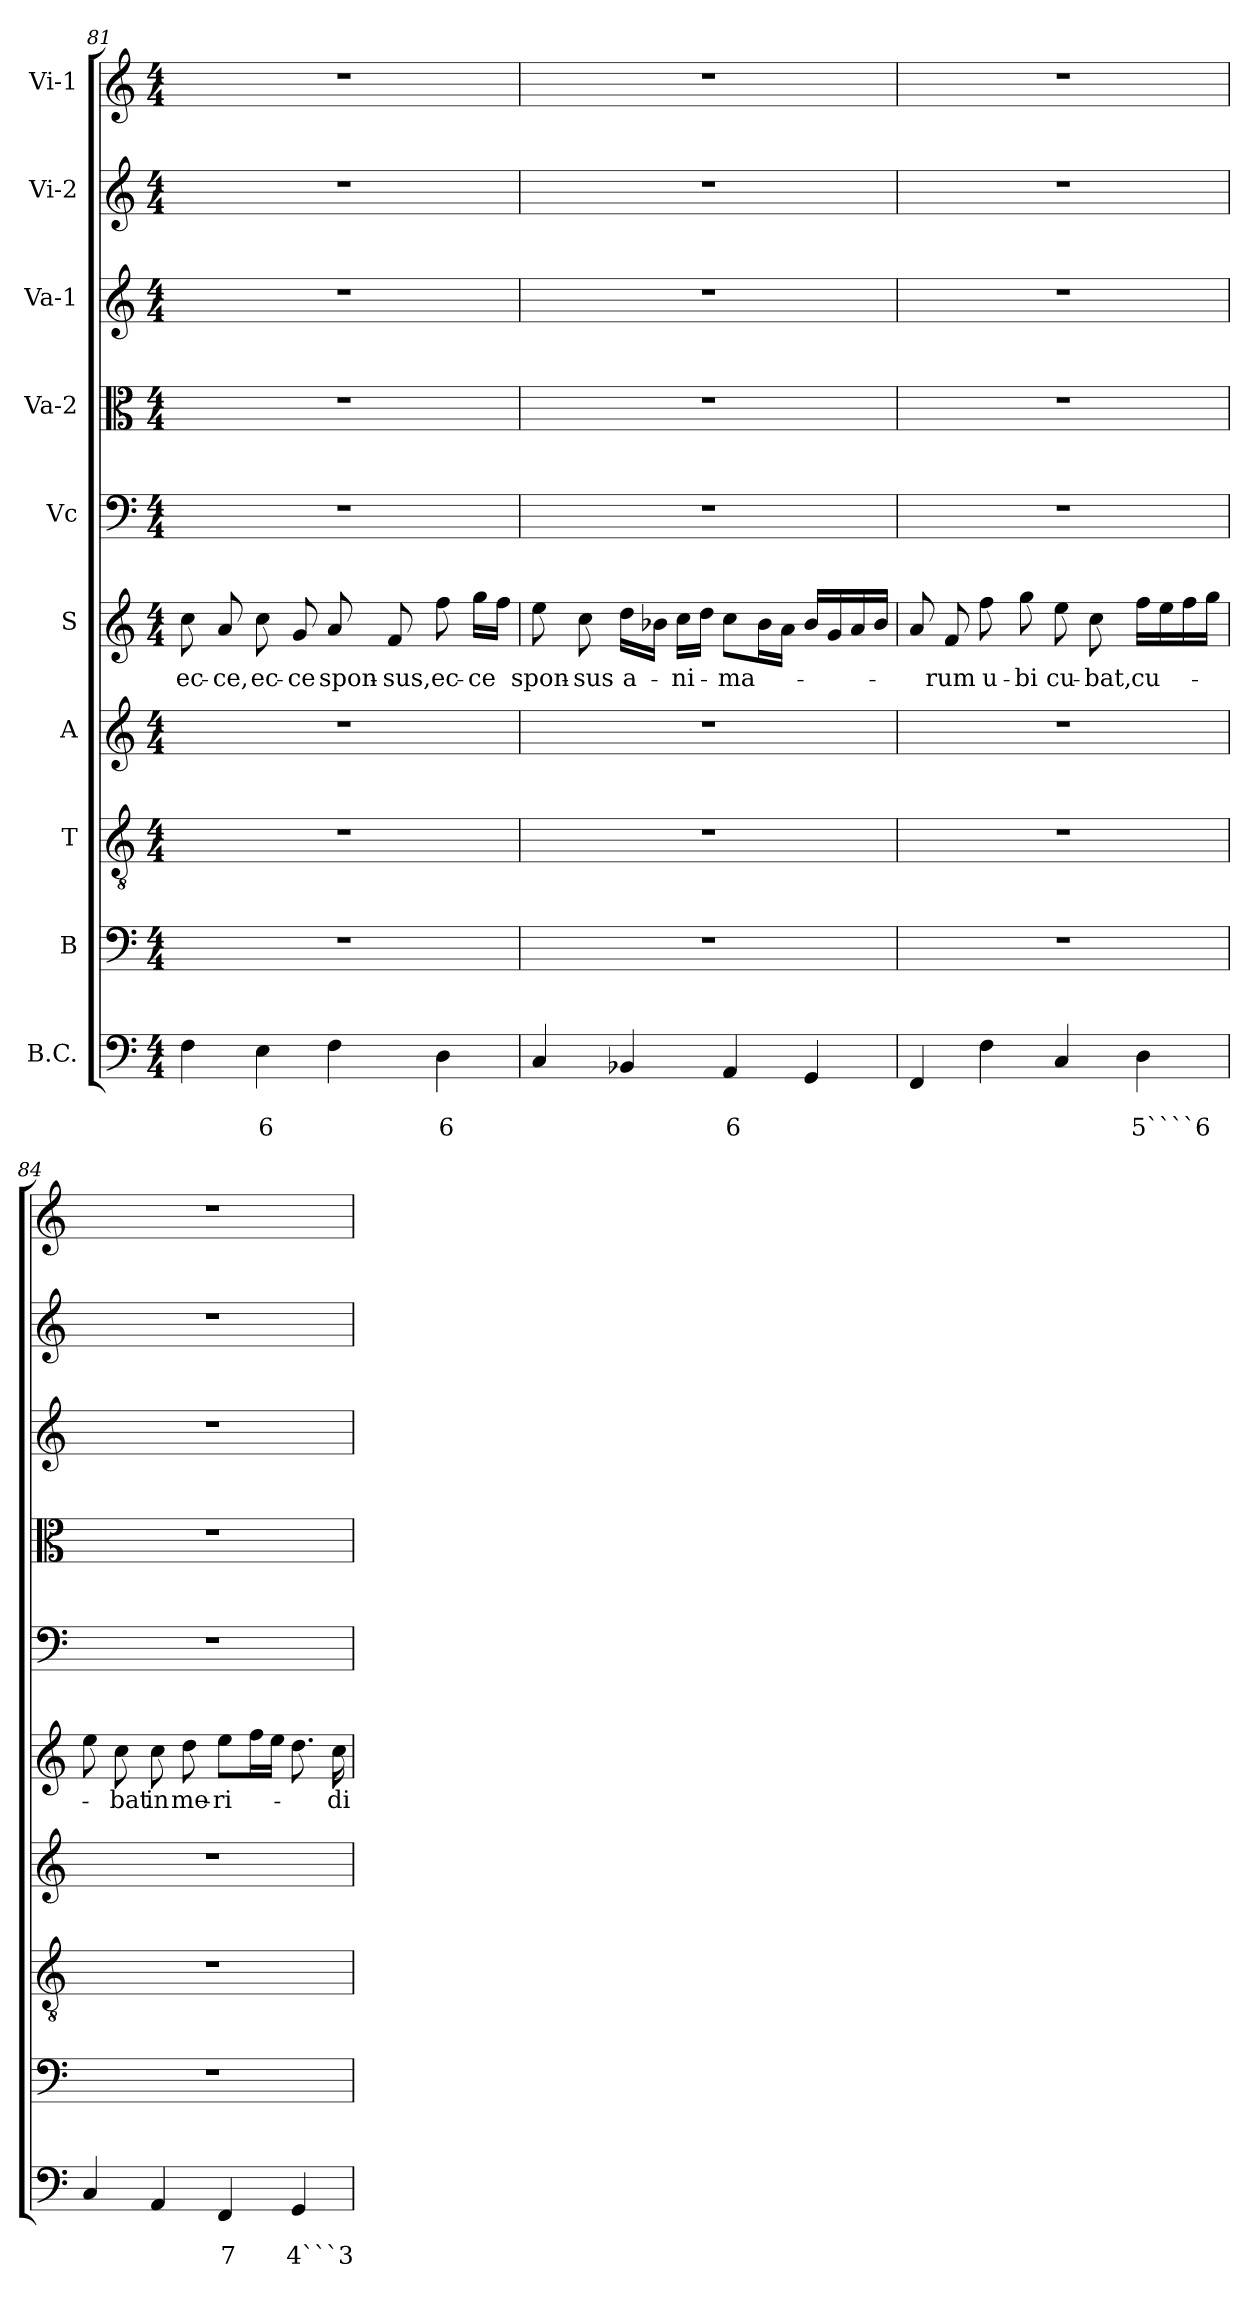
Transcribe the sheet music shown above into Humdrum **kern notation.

**kern	**text	**text	**kern	**kern	**kern	**kern	**text	**kern	**kern	**kern	**kern	**kern
*part10	*part10	*part10	*part9	*part8	*part7	*part6	*part6	*part5	*part4	*part3	*part2	*part1
*staff10	*staff10	*staff10	*staff9	*staff8	*staff7	*staff6	*staff6	*staff5	*staff4	*staff3	*staff2	*staff1
*I"B.C.	*	*	*I"B	*I"T	*I"A	*I"S	*	*I"Vc	*I"Va-2	*I"Va-1	*I"Vi-2	*I"Vi-1
*clefF4	*	*	*clefF4	*clefGv2	*clefG2	*clefG2	*	*clefF4	*clefC3	*clefG2	*clefG2	*clefG2
*k[]	*	*	*k[]	*k[]	*k[]	*k[]	*	*k[]	*k[]	*k[]	*k[]	*k[]
*C:	*	*	*C:	*C:	*C:	*C:	*	*C:	*C:	*C:	*C:	*C:
*M4/4	*	*	*M4/4	*M4/4	*M4/4	*M4/4	*	*M4/4	*M4/4	*M4/4	*M4/4	*M4/4
=81	=81	=81	=81	=81	=81	=81	=81	=81	=81	=81	=81	=81
!	!	!	!	!	!	!	!LO:LY:b	!	!	!	!	!
4F\	.	.	1r	1r	1r	8cc\	ec-	1r	1r	1r	1r	1r
!	!	!	!	!	!	!	!LO:LY:b	!	!	!	!	!
.	.	.	.	.	.	8a/	-ce,	.	.	.	.	.
!	!	!LO:LY:b	!	!	!	!	!LO:LY:b	!	!	!	!	!
4E\	.	6	.	.	.	8cc\	ec-	.	.	.	.	.
!	!	!	!	!	!	!	!LO:LY:b	!	!	!	!	!
.	.	.	.	.	.	8g/	-ce	.	.	.	.	.
!	!	!	!	!	!	!	!LO:LY:b	!	!	!	!	!
4F\	.	.	.	.	.	8a/	spon-	.	.	.	.	.
!	!	!	!	!	!	!	!LO:LY:b	!	!	!	!	!
.	.	.	.	.	.	8f/	-sus,	.	.	.	.	.
!	!	!LO:LY:b	!	!	!	!	!LO:LY:b	!	!	!	!	!
4D\	.	6	.	.	.	8ff\	ec-	.	.	.	.	.
!	!	!	!	!	!	!	!LO:LY:b	!	!	!	!	!
.	.	.	.	.	.	16gg\LL	-ce	.	.	.	.	.
.	.	.	.	.	.	16ff\JJ	.	.	.	.	.	.
=82	=82	=82	=82	=82	=82	=82	=82	=82	=82	=82	=82	=82
!	!	!	!	!	!	!	!LO:LY:b	!	!	!	!	!
4C/	.	.	1r	1r	1r	8ee\	spon-	1r	1r	1r	1r	1r
!	!	!	!	!	!	!	!LO:LY:b	!	!	!	!	!
.	.	.	.	.	.	8cc\	-sus	.	.	.	.	.
!	!	!	!	!	!	!	!LO:LY:b	!	!	!	!	!
4BB-X/	.	.	.	.	.	16dd\LL	a-	.	.	.	.	.
.	.	.	.	.	.	16b-X\JJ	.	.	.	.	.	.
!	!	!	!	!	!	!	!LO:LY:b	!	!	!	!	!
.	.	.	.	.	.	16cc\LL	-ni-	.	.	.	.	.
.	.	.	.	.	.	16dd\JJ	.	.	.	.	.	.
!	!	!LO:LY:b	!	!	!	!	!LO:LY:b	!	!	!	!	!
4AA/	.	6	.	.	.	8cc\L	-ma-	.	.	.	.	.
.	.	.	.	.	.	16b-\L	.	.	.	.	.	.
.	.	.	.	.	.	16a\JJ	.	.	.	.	.	.
4GG/	.	.	.	.	.	16b-/LL	.	.	.	.	.	.
.	.	.	.	.	.	16g/	.	.	.	.	.	.
.	.	.	.	.	.	16a/	.	.	.	.	.	.
.	.	.	.	.	.	16b-/JJ	.	.	.	.	.	.
=83	=83	=83	=83	=83	=83	=83	=83	=83	=83	=83	=83	=83
4FF/	.	.	1r	1r	1r	8a/	.	1r	1r	1r	1r	1r
!	!	!	!	!	!	!	!LO:LY:b	!	!	!	!	!
.	.	.	.	.	.	8f/	-rum	.	.	.	.	.
!	!	!	!	!	!	!	!LO:LY:b	!	!	!	!	!
4F\	.	.	.	.	.	8ff\	u-	.	.	.	.	.
!	!	!	!	!	!	!	!LO:LY:b	!	!	!	!	!
.	.	.	.	.	.	8gg\	-bi	.	.	.	.	.
!	!	!	!	!	!	!	!LO:LY:b	!	!	!	!	!
4C/	.	.	.	.	.	8ee\	cu-	.	.	.	.	.
!	!	!	!	!	!	!	!LO:LY:b	!	!	!	!	!
.	.	.	.	.	.	8cc\	-bat,	.	.	.	.	.
!	!	!LO:LY:b	!	!	!	!	!LO:LY:b	!	!	!	!	!
4D\	.	5````6	.	.	.	16ff\LL	cu-	.	.	.	.	.
.	.	.	.	.	.	16ee\	.	.	.	.	.	.
.	.	.	.	.	.	16ff\	.	.	.	.	.	.
.	.	.	.	.	.	16gg\JJ	.	.	.	.	.	.
!!LO:PB:g=z
=84	=84	=84	=84	=84	=84	=84	=84	=84	=84	=84	=84	=84
4C/	.	.	1r	1r	1r	8ee\	.	1r	1r	1r	1r	1r
!	!	!	!	!	!	!	!LO:LY:b	!	!	!	!	!
.	.	.	.	.	.	8cc\	-bat	.	.	.	.	.
!	!	!	!	!	!	!	!LO:LY:b	!	!	!	!	!
4AA/	.	.	.	.	.	8cc\	in	.	.	.	.	.
!	!	!	!	!	!	!	!LO:LY:b	!	!	!	!	!
.	.	.	.	.	.	8dd\	me-	.	.	.	.	.
!	!	!LO:LY:b	!	!	!	!	!LO:LY:b	!	!	!	!	!
4FF/	.	7	.	.	.	8ee\L	-ri-	.	.	.	.	.
.	.	.	.	.	.	16ff\L	.	.	.	.	.	.
.	.	.	.	.	.	16ee\JJ	.	.	.	.	.	.
!	!	!LO:LY:b	!	!	!	!	!	!	!	!	!	!
4GG/	.	4```3	.	.	.	8.dd\	.	.	.	.	.	.
!	!	!	!	!	!	!	!LO:LY:b	!	!	!	!	!
.	.	.	.	.	.	16cc\	-di-	.	.	.	.	.
=	=	=	=	=	=	=	=	=	=	=	=	=
*-	*-	*-	*-	*-	*-	*-	*-	*-	*-	*-	*-	*-
